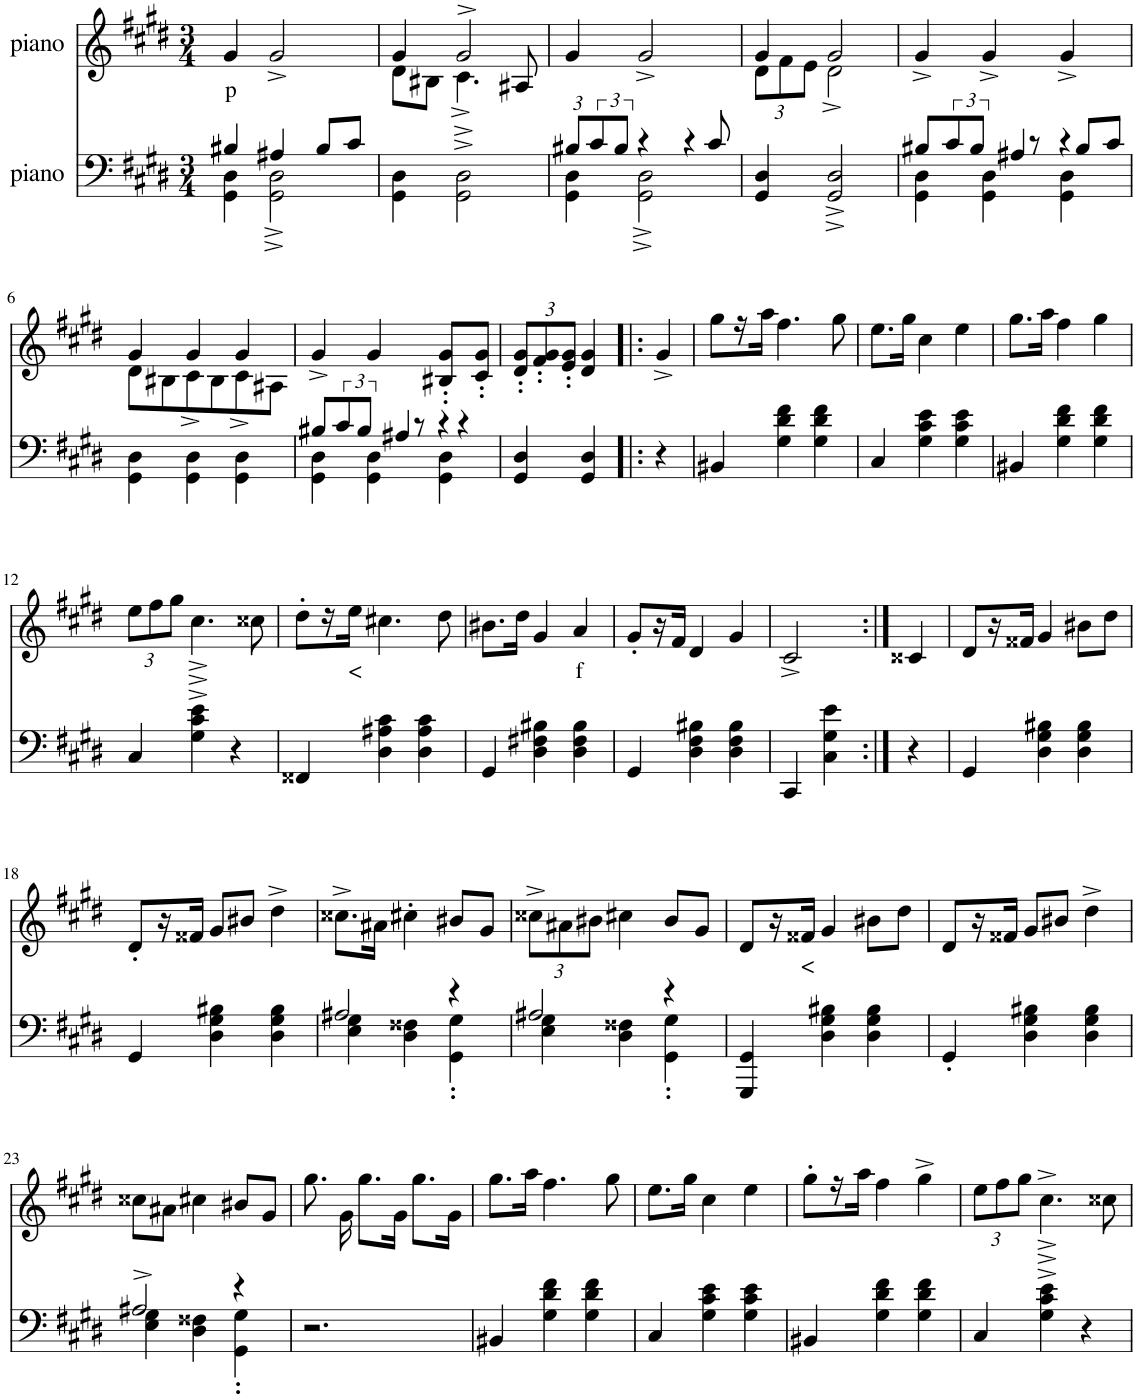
**kern	**kern	**text
*part2	*part1	*part1
*staff2	*staff1	*staff1
*I"piano	*I"piano	*
*I'Pno	*I'Pno	*
*clefF4	*clefG2	*
*k[f#c#g#d#]	*k[f#c#g#d#]	*
*c#:	*c#:	*
*M3/4	*M3/4	*
=1	=1	=1
*^	*	*
!	!	!	!LO:LY:b
4B#X/	4GG#\ 4D#\	4g#/	p
4A#X/	2GG#\^ 2D#\^	2g#^/	.
8B#/L	.	.	.
8c#/J	.	.	.
*v	*v	*	*
=2	=2	=2
*	*^	*
4GG#\ 4D#\	4g#/	8d#\L	.
.	.	8B#X\J	.
2GG#\^ 2D#\^	2g#^/	4.c#^\	.
.	.	8A#X/	.
*	*v	*v	*
=3	=3	=3
*^	*	*
12B#X/L	4GG#\ 4D#\	4g#/	.
12c#/	.	.	.
12B#/J	.	.	.
4r	2GG#\^ 2D#\^	2g#^/	.
4r	.	.	.
8c#/	8ryy	8ryy	.
*v	*v	*	*
=4	=4	=4
*	*^	*
*	*	*Xbrackettup	*
4GG#/ 4D#/	4g#/	12d#\L	.
.	.	12f#\	.
.	.	12e\J	.
2GG#/^ 2D#/^	2g#/	2d#^\	.
*	*v	*v	*
=5	=5	=5
*^	*	*
8B#X/L	4GG#\ 4D#\	4g#^/	.
12c#/	.	.	.
12B#/J	.	.	.
.	4GG#\ 4D#\	4g#^/	.
4A#X/	.	.	.
.	4GG#\ 4D#\	4g#^/	.
8r	.	.	.
4r	.	.	.
.	4.ryy	4.ryy	.
8B#/L	.	.	.
[12c#/J	.	.	.
*v	*v	*	*
!!LO:LB:g=z
=6	=6	=6
*	*^	*
4GG#\ 4D#\	4g#/	8d#\L	.
.	.	8B#X\	.
24c#/J]	4g#/	8c#^\	.
4GG#\ 4D#\	.	.	.
.	.	8B#\	.
.	4g#/	8c#^\	.
4GG#\ 4D#\	.	.	.
.	.	8A#X\J	.
.	24ryy	24ryy	.
*	*v	*v	*
=7	=7	=7
*^	*	*
8B#X/L	4GG#\ 4D#\	4g#^/	.
12c#/	.	.	.
12B#/J	.	.	.
.	4GG#\ 4D#\	4g#/	.
4A#X/	.	.	.
.	4GG#\ 4D#\	8B#X/' 8g#/'L	.
8r	.	.	.
.	.	8c#/' 8g#/'J	.
4r	.	.	.
.	4.ryy	4.ryy	.
24%5r	.	.	.
*v	*v	*	*
=8	=8	=8
4GG#/ 4D#/	12d#/' 12g#/'L	.
.	12f#/' 12g#/'	.
.	12e/' 12g#/'J	.
24r	4d#/ 4g#/	.
4GG#/ 4D#/	.	.
.	24ryy	.
=8X1!|:	=8X1!|:	=8X1!|:
4r	4g#^/	.
=9	=9	=9
4BB#X/	8gg#\L	.
.	16r	.
.	16aa\JJ	.
4G#\ 4d#\ 4f#\	4.ff#\	.
4G#\ 4d#\ 4f#\	.	.
.	8gg#\	.
=10	=10	=10
4C#/	8.ee\L	.
.	16gg#\Jk	.
4G#\ 4c#\ 4e\	4cc#\	.
4G#\ 4c#\ 4e\	4ee\	.
=11	=11	=11
4BB#X/	8.gg#\L	.
.	16aa\Jk	.
4G#\ 4d#\ 4f#\	4ff#\	.
4G#\ 4d#\ 4f#\	4gg#\	.
!!LO:LB:g=z
=12	=12	=12
4C#/	12ee\L	.
.	12ff#\	.
.	12gg#\J	.
4G#\^ 4c#\^ 4e\^	4.cc#\	.
4r	.	.
.	8cc##X\	.
=13	=13	=13
4FF##X/	8dd#'\L	.
.	16r	.
!	!	!LO:LY:b
.	16ee\JJ	<
4D#\ 4A#X\ 4c#\	4.cc#X\	.
4D#\ 4A#\ 4c#\	.	.
.	8dd#\	.
=14	=14	=14
4GG#/	8.b#X\L	.
.	16dd#\Jk	.
4D#\ 4F#X\ 4B#X\	4g#/	.
!	!	!LO:LY:b
4D#\ 4F#\ 4B#\	4a/	f
=15	=15	=15
4GG#/	8g#'/L	.
.	16r	.
.	16f#/JJ	.
4D#\ 4F#\ 4B#X\	4d#/	.
4D#\ 4F#\ 4B#\	4g#/	.
=16	=16	=16
4CC#/	2c#^/	.
4C#\ 4G#\ 4e\	.	.
=16X2:|!	=16X2:|!	=16X2:|!
4r	4c##X/	.
=17	=17	=17
4GG#/	8d#/L	.
.	16r	.
.	16f##X/JJ	.
4D#\ 4G#\ 4B#X\	4g#/	.
4D#\ 4G#\ 4B#\	8b#X\L	.
.	8dd#\J	.
!!LO:LB:g=z
=18	=18	=18
4GG#/	8d#'/L	.
.	16r	.
.	16f##X/JJ	.
4D#\ 4G#\ 4B#X\	8g#/L	.
.	8b#X/J	.
4D#\ 4G#\ 4B#\	4dd#^\	.
=19	=19	=19
*^	*	*
2A#X/	4E\ 4G#\	8.cc##X^\L	.
.	.	16a#X\Jk	.
.	4D#\ 4F##X\	4cc#X'\	.
4r	4GG#\' 4G#\'	8b#X/L	.
.	.	8g#/J	.
=20	=20	=20	=20
2A#X/	4E\ 4G#\	12cc##X^\L	.
.	.	12a#X\	.
.	.	12b#X\J	.
.	4D#\ 4F##X\	4cc#X\	.
4r	4GG#\' 4G#\'	8b#/L	.
.	.	8g#/J	.
*v	*v	*	*
=21	=21	=21
4GGG#/ 4GG#/	8d#/L	.
.	16r	.
!	!	!LO:LY:b
.	16f##X/JJ	<
4D#\ 4G#\ 4B#X\	4g#/	.
4D#\ 4G#\ 4B#\	8b#X\L	.
.	8dd#\J	.
=22	=22	=22
4GG#'/	8d#/L	.
.	16r	.
.	16f##X/JJ	.
4D#\ 4G#\ 4B#X\	8g#/L	.
.	8b#X/J	.
4D#\ 4G#\ 4B#\	4dd#^\	.
!!LO:LB:g=z
=23	=23	=23
*^	*	*
2A#X^/	4E\ 4G#\	8cc##X\L	.
.	.	8a#X\J	.
.	4D#\ 4F##X\	4cc#X\	.
4r	4GG#\' 4G#\'	8b#X/L	.
.	.	8g#/J	.
*v	*v	*	*
=24	=24	=24
2.r	8.gg#\	.
.	16g#\	.
.	8.gg#\L	.
.	16g#\Jk	.
.	8.gg#\L	.
.	16g#\Jk	.
=25	=25	=25
4BB#X/	8.gg#\L	.
.	16aa\Jk	.
4G#\ 4d#\ 4f#\	4.ff#\	.
4G#\ 4d#\ 4f#\	.	.
.	8gg#\	.
=26	=26	=26
4C#/	8.ee\L	.
.	16gg#\Jk	.
4G#\ 4c#\ 4e\	4cc#\	.
4G#\ 4c#\ 4e\	4ee\	.
=27	=27	=27
4BB#X/	8gg#'\L	.
.	16r	.
.	16aa\JJ	.
4G#\ 4d#\ 4f#\	4ff#\	.
4G#\ 4d#\ 4f#\	4gg#^\	.
=28	=28	=28
4C#/	12ee\L	.
.	12ff#\	.
.	12gg#\J	.
4G#\^ 4c#\^ 4e\^	4.cc#^\	.
4r	.	.
.	8cc##X\	.
=	=	=
*-	*-	*-
